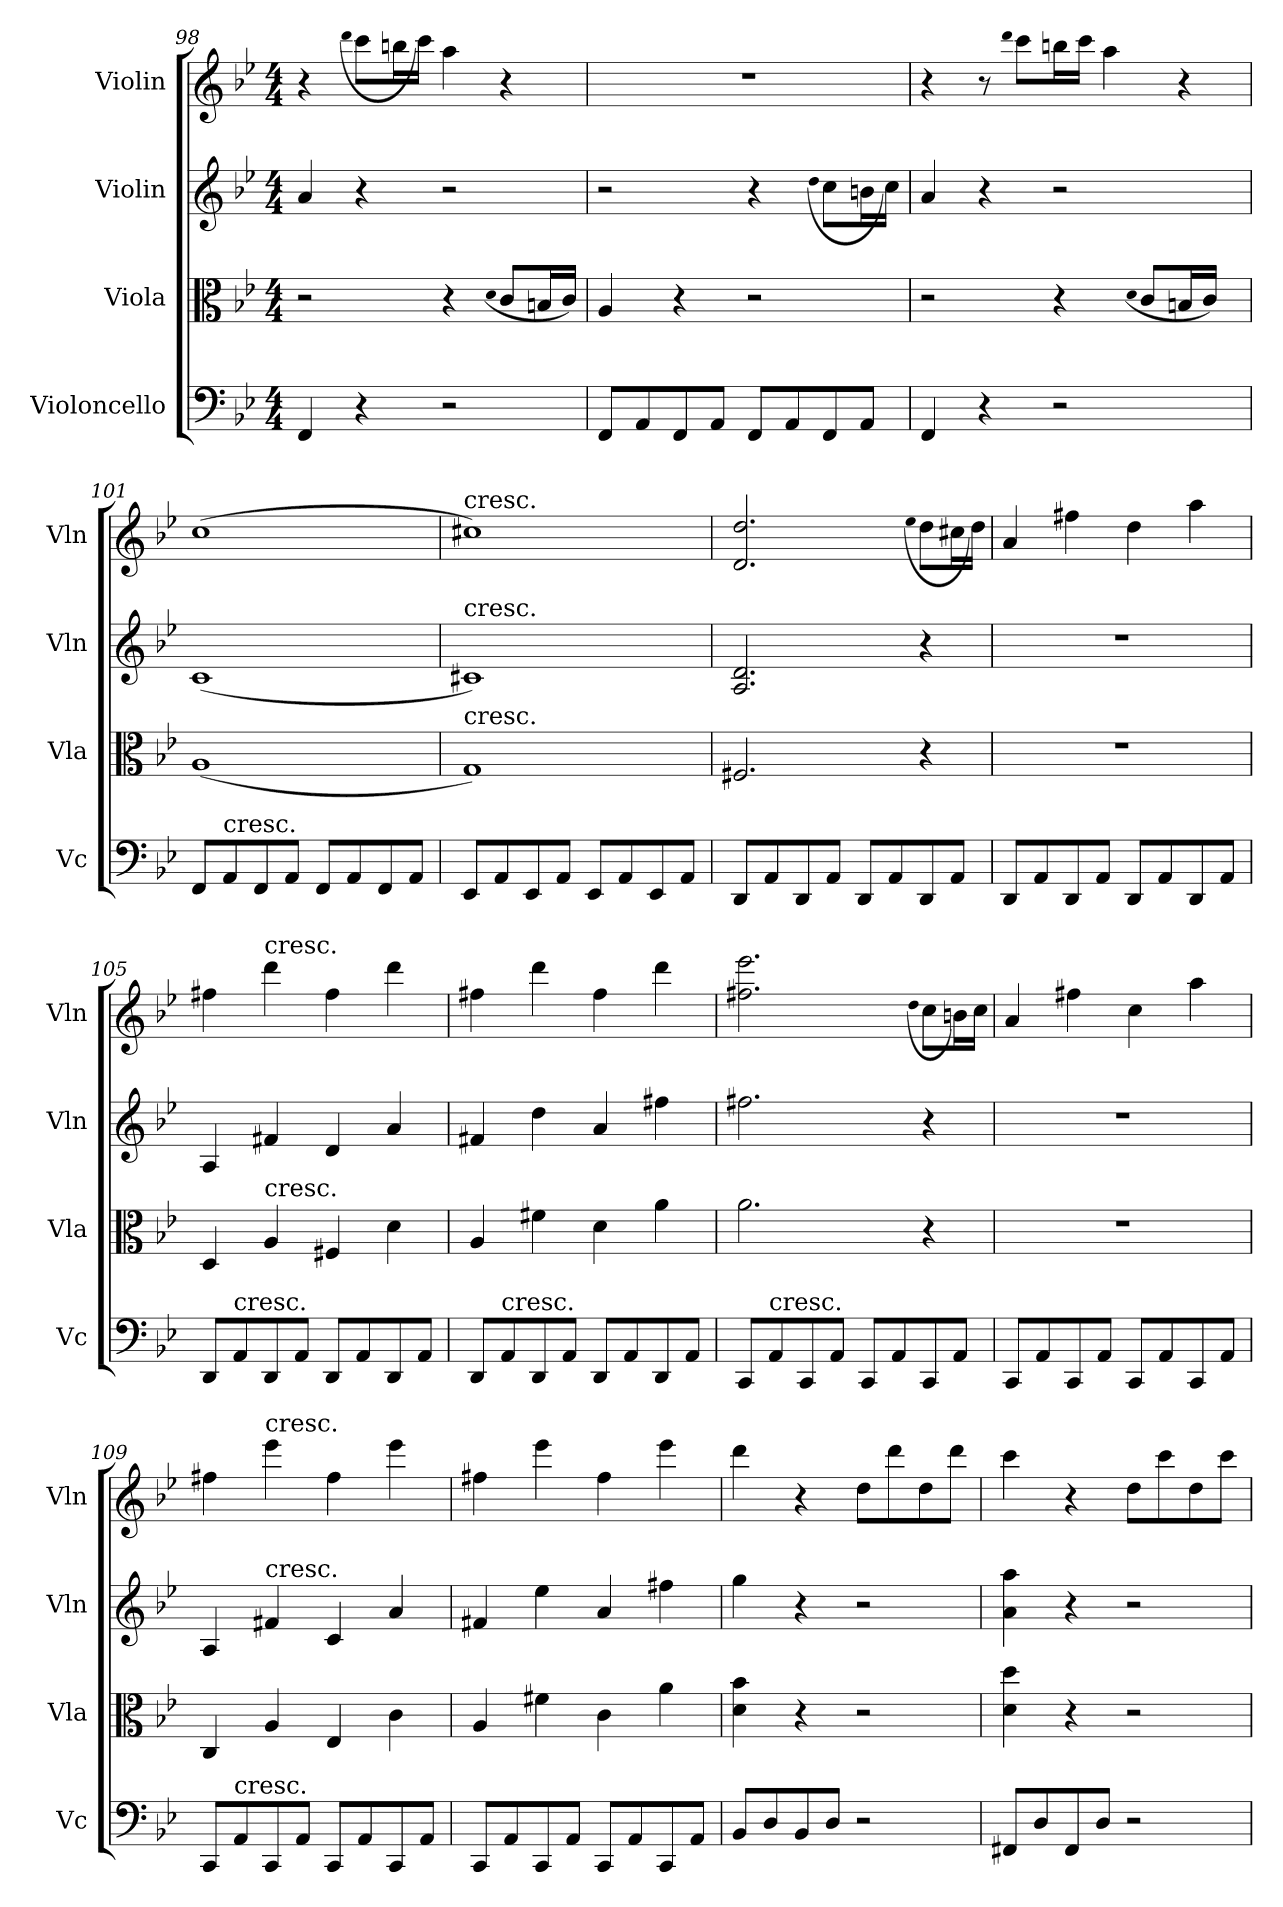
**kern	**kern	**kern	**kern
*part4	*part3	*part2	*part1
*staff4	*staff3	*staff2	*staff1
*I"Violoncello	*I"Viola	*I"Violin	*I"Violin
*I'Vc	*I'Vla	*I'Vln	*I'Vln
*clefF4	*clefC3	*clefG2	*clefG2
*k[b-e-]	*k[b-e-]	*k[b-e-]	*k[b-e-]
*B-:	*B-:	*B-:	*B-:
*M4/4	*M4/4	*M4/4	*M4/4
=98	=98	=98	=98
4FF/	2r	4a/	4r
.	.	.	(qddd
4r	.	4r	8ccc\L
.	.	.	16bbn\L
.	.	.	16ccc\JJ)
2r	4r	2r	4aa\
.	(qd	.	.
.	8c/L	.	4r
.	16Bn/L	.	.
.	16c/JJ)	.	.
=99	=99	=99	=99
8FF/L	4A/	2r	1r
8AA/	.	.	.
8FF/	4r	.	.
8AA/J	.	.	.
8FF/L	2r	4r	.
8AA/	.	.	.
.	.	(qdd	.
8FF/	.	8cc\L	.
8AA/J	.	16bn\L	.
.	.	16cc\JJ)	.
=100	=100	=100	=100
4FF/	2r	4a/	4r
.	.	.	8qr
.	.	.	qddd
4r	.	4r	8ccc\L
.	.	.	16bbn\L
.	.	.	16ccc\JJ
2r	4r	2r	4aa\
.	(qd	.	.
.	8c/L	.	4r
.	16Bn/L	.	.
.	16c/JJ)	.	.
=101	=101	=101	=101
8FF/L	(1A	(1c	(1cc
!LO:TX:t=cresc.	!	!	!
8AA/	.	.	.
8FF/	.	.	.
8AA/J	.	.	.
8FF/L	.	.	.
8AA/	.	.	.
8FF/	.	.	.
8AA/J	.	.	.
=102	=102	=102	=102
!	!	!	!LO:TX:t=cresc.
!	!	!LO:TX:t=cresc.	!
!	!LO:TX:t=cresc.	!	!
8EE-/L	1G)	1c#X)	1cc#X)
8AA/	.	.	.
8EE-/	.	.	.
8AA/J	.	.	.
8EE-/L	.	.	.
8AA/	.	.	.
8EE-/	.	.	.
8AA/J	.	.	.
=103	=103	=103	=103
8DD/L	2.F#X/	2.A/ 2.d/	2.d/ 2.dd/
8AA/	.	.	.
8DD/	.	.	.
8AA/J	.	.	.
8DD/L	.	.	.
8AA/	.	.	.
.	.	.	(qee-
8DD/	4r	4r	8dd\L
8AA/J	.	.	16cc#X\L
.	.	.	16dd\JJ)
=104	=104	=104	=104
8DD/L	1r	1r	4a/
8AA/	.	.	.
8DD/	.	.	4ff#X\
8AA/J	.	.	.
8DD/L	.	.	4dd\
8AA/	.	.	.
8DD/	.	.	4aa\
8AA/J	.	.	.
=105	=105	=105	=105
8DD/L	4D/	4A/	4ff#X\
!LO:TX:t=cresc.	!	!	!
8AA/	.	.	.
!	!	!	!LO:TX:t=cresc.
!	!LO:TX:t=cresc.	!	!
8DD/	4A/	4f#X/	4ddd\
8AA/J	.	.	.
8DD/L	4F#X/	4d/	4ff#\
8AA/	.	.	.
8DD/	4d\	4a/	4ddd\
8AA/J	.	.	.
=106	=106	=106	=106
8DD/L	4A/	4f#X/	4ff#X\
!LO:TX:t=cresc.	!	!	!
8AA/	.	.	.
8DD/	4f#X\	4dd\	4ddd\
8AA/J	.	.	.
8DD/L	4d\	4a/	4ff#\
8AA/	.	.	.
8DD/	4a\	4ff#X\	4ddd\
8AA/J	.	.	.
=107	=107	=107	=107
8CC/L	2.a\	2.ff#X\	2.ff#X\ 2.eee-\
!LO:TX:t=cresc.	!	!	!
8AA/	.	.	.
8CC/	.	.	.
8AA/J	.	.	.
8CC/L	.	.	.
8AA/	.	.	.
.	.	.	(qdd
8CC/	4r	4r	8cc\L
8AA/J	.	.	16bn\L)
.	.	.	16cc\JJ
=108	=108	=108	=108
8CC/L	1r	1r	4a/
8AA/	.	.	.
8CC/	.	.	4ff#X\
8AA/J	.	.	.
8CC/L	.	.	4cc\
8AA/	.	.	.
8CC/	.	.	4aa\
8AA/J	.	.	.
=109	=109	=109	=109
8CC/L	4C/	4A/	4ff#X\
!LO:TX:t=cresc.	!	!	!
8AA/	.	.	.
!	!	!	!LO:TX:t=cresc.
!	!	!LO:TX:t=cresc.	!
8CC/	4A/	4f#X/	4eee-\
8AA/J	.	.	.
8CC/L	4E-/	4c/	4ff#\
8AA/	.	.	.
8CC/	4c\	4a/	4eee-\
8AA/J	.	.	.
=110	=110	=110	=110
8CC/L	4A/	4f#X/	4ff#X\
8AA/	.	.	.
8CC/	4f#X\	4ee-\	4eee-\
8AA/J	.	.	.
8CC/L	4c\	4a/	4ff#\
8AA/	.	.	.
8CC/	4a\	4ff#X\	4eee-\
8AA/J	.	.	.
=111	=111	=111	=111
8BB-/L	4d\ 4b-\	4gg\	4ddd\
8D/	.	.	.
8BB-/	4r	4r	4r
8D/J	.	.	.
2r	2r	2r	8dd\L
.	.	.	8ddd\
.	.	.	8dd\
.	.	.	8ddd\J
=112	=112	=112	=112
8FF#X/L	4d\ 4dd\	4a\ 4aa\	4ccc\
8D/	.	.	.
8FF#/	4r	4r	4r
8D/J	.	.	.
2r	2r	2r	8dd\L
.	.	.	8ccc\
.	.	.	8dd\
.	.	.	8ccc\J
=	=	=	=
*-	*-	*-	*-
